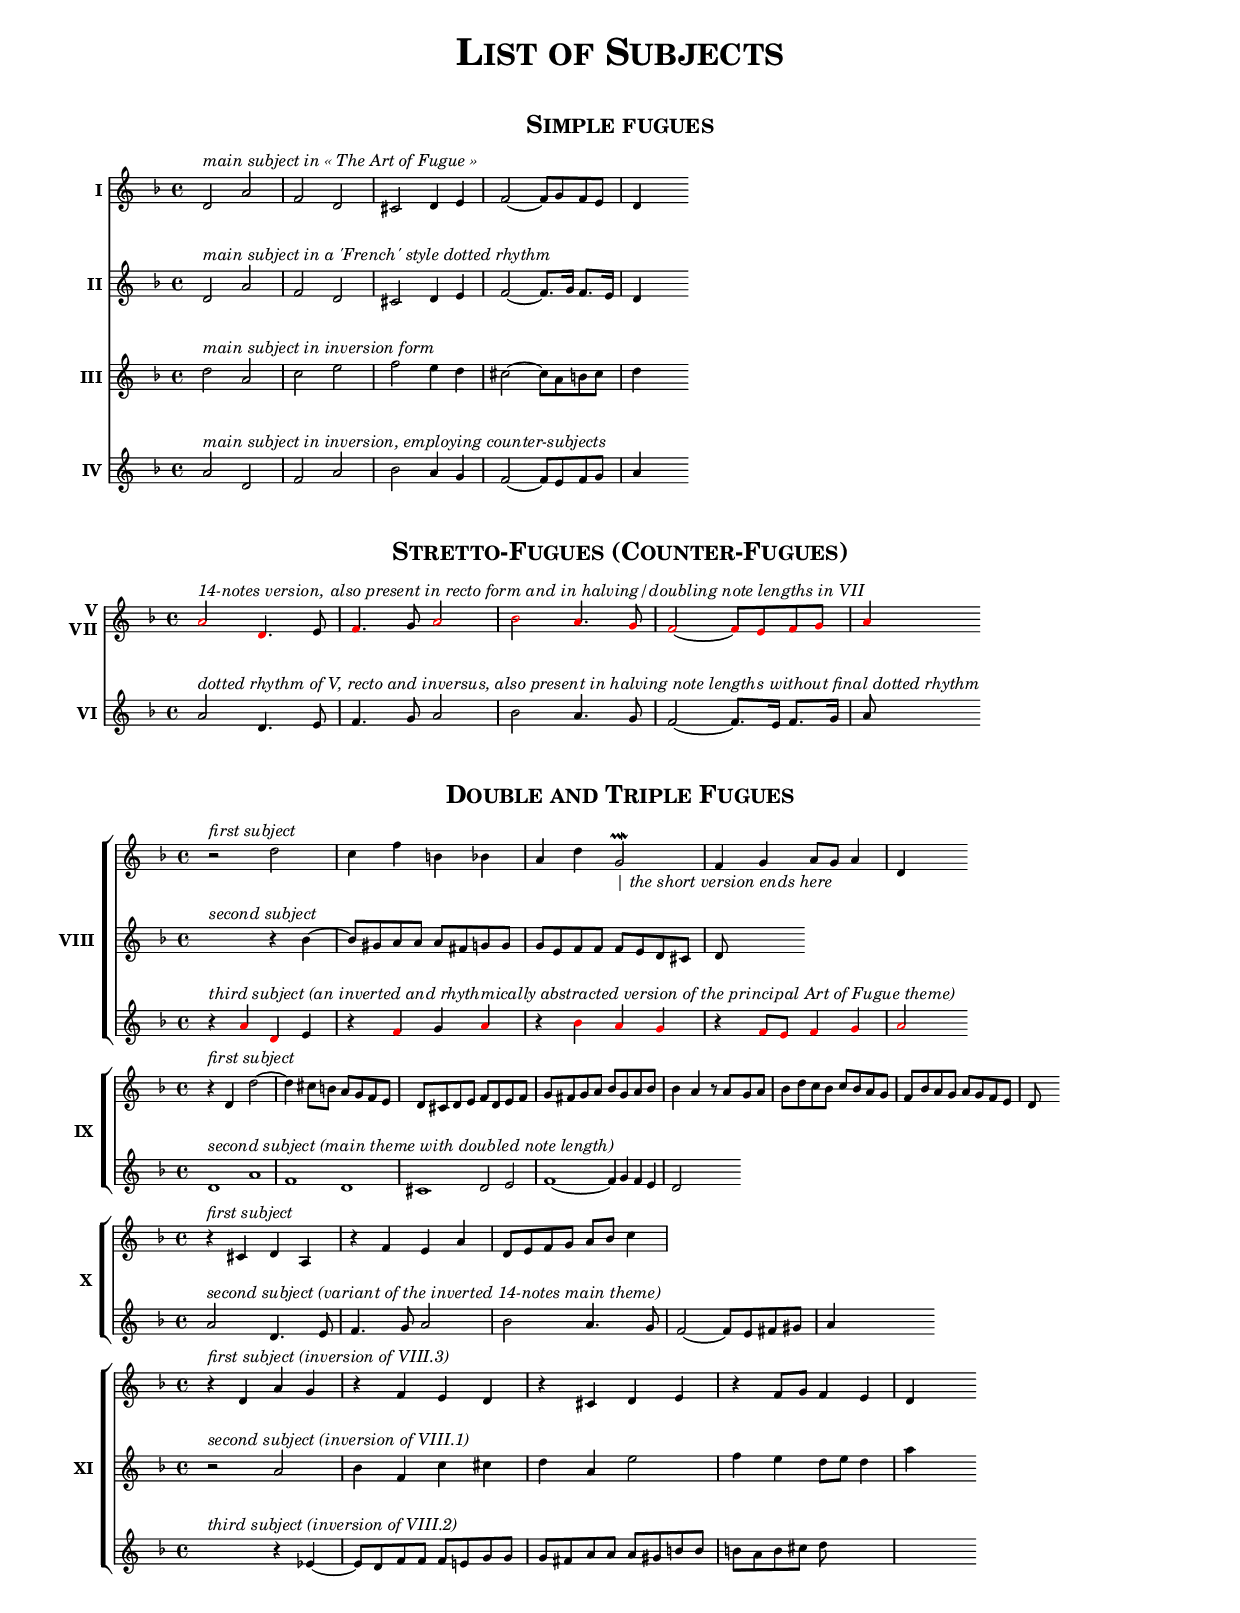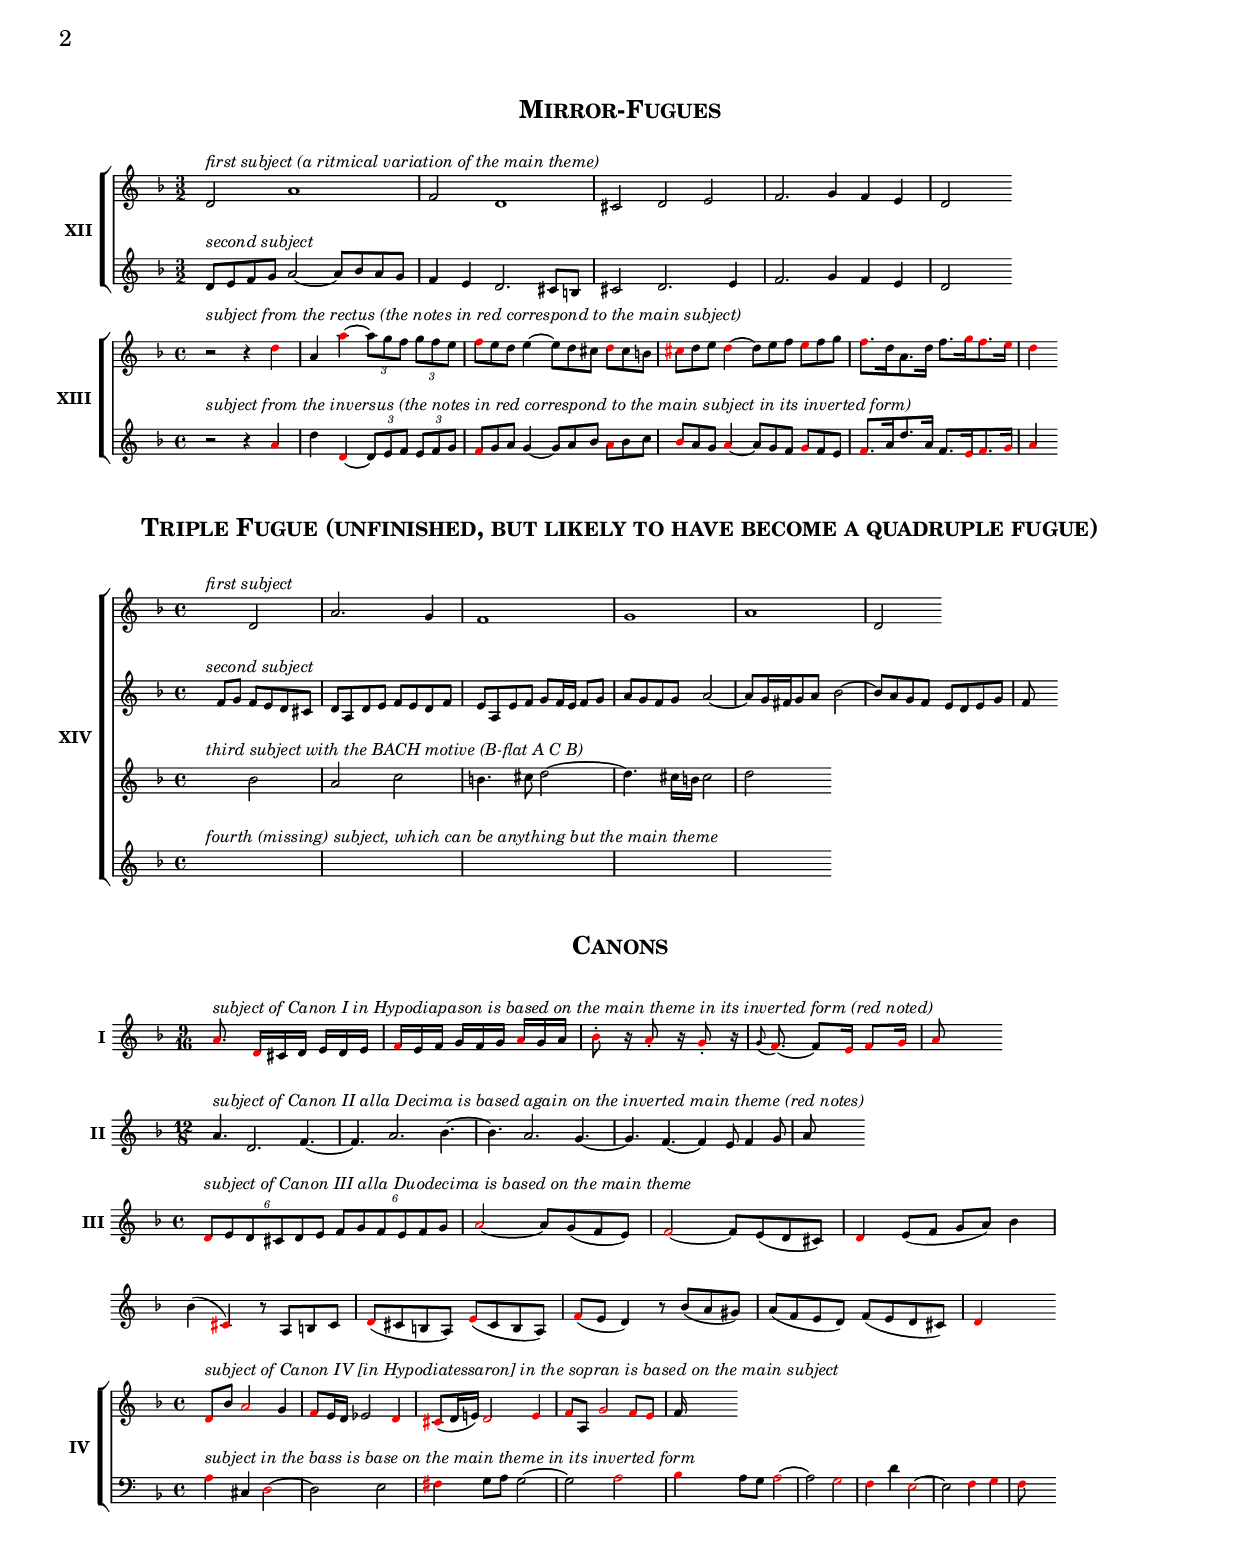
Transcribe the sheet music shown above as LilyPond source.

\include "./macros.ly"

commonSettings = {
  \time 4/4
  \key d \minor
  %\once\override Staff.TimeSignature.stencil = ##f
  \override Score.BarNumber.break-visibility = ##(#f #f #f)
  \override Staff.NoteHead.style = #'baroque
}

CommonSubjectI = {
  \commonSettings
  | d'2^\markup \abs-fontsize #8 \italic { "main subject in « The Art of Fugue »" }
    a'
  | f d | cis d4 e | f2~ f8 g f e | d4 s
}
CommonSubjectII = {
  \commonSettings
  | d'2^\markup \abs-fontsize #8 \italic { "main subject in a 'French' style dotted rhythm" }
    a'
  | f d | cis d4 e | f2~ f8. g16 f8. e16 | d4 s
}
CommonSubjectIII = {
  \commonSettings
  | d''2^\markup \abs-fontsize #8 \italic { "main subject in inversion form" }
    a
  | c e | f e4 d | cis2~ cis8 a b cis | d4 s
}
CommonSubjectIV = {
  \commonSettings
  | a'2^\markup \abs-fontsize #8 \italic { "main subject in inversion, employing counter-subjects" }
    d,
  | f a | bes a4 g | f2~ f8 e f g | a4 s
}
CommonSubjectV = {
  \commonSettings
  | \red a'2^\markup \abs-fontsize #8 \italic  {
      "14-notes version,"
      "also present in recto form and in halving/doubling note lengths in VII"
    }
    \once\override Stem.length = #6 \red d,4. e8
  | \red f4. g8 \red a2
  | \red bes \red a4. \red g8
  | \red \red f2~ \red f8 \red e \red f \red g
  | \red a4 s
}

CommonSubjectVI = {
  \commonSettings
  | a'2^\markup \abs-fontsize #8 \italic  {
      "dotted rhythm of V, recto and inversus, also present in halving note lengths"
      "without final dotted rhythm"
    }
    \once\override Stem.length = #5 d,4. e8
  | f4. g8 a2 | bes a4. g8 | f2~ f8. e16 f8. g16 | a8 s4.
}

SubjectVIIIFirst = \relative {
  \commonSettings
  | r2^\markup \abs-fontsize #8 \italic { "first subject" }
    d''
  | c4 f b, bes | a d g,2^\prallmordent_\markup \abs-fontsize #8 \italic { "| the short version ends here" }
  | f4 g a8 g a4 | d,4 s
}
SubjectVIIISecond = \relative {
  \commonSettings
  | s2^\markup \abs-fontsize #8 \italic { "second subject" }
    r4 bes'~
  | bes8 gis a a a fis g g | g e f f f e d cis | d s4.
}
SubjectVIIIThird = \relative {
  \commonSettings
  | r4^\markup \abs-fontsize #8 \italic {
      "third subject (an inverted and rhythmically abstracted version of the principal Art of Fugue theme)"
    }
    \red a' \red d, e | r \red f g \red a | r \red bes \red a \red g | r \red { f8 e f4 g | a2 } % s
}

SubjectIXFirst = {
  \commonSettings
  | r4^\markup \abs-fontsize #8 \italic {
      "first subject"
    }
    d' d'2~ | d4 cis8 b a g f e | d cis d e f d e f | g fis g a bes g a bes | bes4 a r8 a g a
  | bes d c bes c bes a g | f bes a g a g f e | d s
}
SubjectIXSecond = {
  \commonSettings
  | d'1*1/2^\markup \abs-fontsize #8 \italic {
      "second subject (main theme with doubled note length)"
    }
    a' | f d | cis d2*1/2 e | f1*1/2~ f4*1/2 g f e | d2*1/2 s1*1/2
}

SubjectXFirst = {
  \commonSettings
  | r4^\markup \abs-fontsize #8 \italic {
      "first subject"
    }
    cis' d a | r f' e a | d,8 e f g a bes c4 | % c8 bes a g fis d g4
}
SubjectXSecond = {
  \commonSettings
  | a'2^\markup \abs-fontsize #8 \italic {
      "second subject (variant of the inverted 14-notes main theme)"
    }
    d,4. e8 | f4. g8 a2 | bes a4. g8 | f2~ f8 e fis gis | a4 s2
}

SubjectXIFirst = {
  \commonSettings
  | r4^\markup \abs-fontsize #8 \italic {
      "first subject (inversion of VIII.3)"
    }
    d' a' g
  | r f e d | r cis d e | r f8 g f4 e | d4 s
}
SubjectXISecond = {
  \commonSettings
  | r2^\markup \abs-fontsize #8 \italic {
      "second subject (inversion of VIII.1)"
    }
    a'
  | bes4 f c' cis | d a e'2 | f4 e d8 e d4 | a'4 s
}
SubjectXIThird = {
  \commonSettings
  | s2^\markup \abs-fontsize #8 \italic {
      "third subject (inversion of VIII.2)"
    }
    r4 ees'~
  | ees8 d f f f e g g | g fis a a a gis b b | b a b cis d s4. | s2
}

SubjectXIIFirst = {
  \commonSettings
  | \time 3/2
    d'2^\markup \abs-fontsize #8 \italic {
      "first subject (a ritmical variation of the main theme)"
    }
    a'1
  | f2 d1 | cis2 d e | f2. g4 f e | d2 s4
}
SubjectXIISecond = {
  \commonSettings
  | \time 3/2
    d'8^\markup \abs-fontsize #8 \italic { "second subject" }
    e f g a2~ a8 bes a g | f4 e d2. cis8 b | cis2 d2. e4 | f2. g4 f e | d2 s4
}

SubjectXIIIFirst = {
  \commonSettings
  | r2^\markup \abs-fontsize #8 \italic {
      "subject from the rectus (the notes in red correspond to the main subject)"
    }
    r4 \red d'' | a \red a'~ \tuplet 3/2 { a8 g f } \tuplet 3/2 { g f e }
  | \omit TupletNumber \tuplet 3/2 { \red f e d } e4~ \tuplet 3/2 { e8 d cis } \tuplet 3/2 { \red d cis b }
  | \tuplet 3/2 { \red cis d e } \red d4~ \tuplet 3/2 { d8 e f } \tuplet 3/2 { \red e f g }
  | \red f8.[ d16 a8. d16] f8.[ \red g16 \red f8. \red e16] | \red d4
}
SubjectXIIISecond = {
  \commonSettings
  | r2^\markup \abs-fontsize #8 \italic {
      "subject from the inversus (the notes in red correspond to the main subject in its inverted form)"
    }
    r4 \red a' | d \red d,~ \tuplet 3/2 { d8 e f } \tuplet 3/2 { e f g }
  | \omit TupletNumber \tuplet 3/2 { \red f g a } g4~ \tuplet 3/2 { g8 a bes } \tuplet 3/2 { \red a bes c }
  | \tuplet 3/2 { \red bes a g } \red a4~ \tuplet 3/2 { a8 g f } \tuplet 3/2 { \red g f e }
  | \red f8.[ a16 d8. a16] f8.[ \red e16 \red f8. \red g16] | \red a4
}

SubjectXIVFirst = {
  \commonSettings
  | s2^\markup \abs-fontsize #8 \italic { "first subject" }
    d'
  | a'2. g4 | f1 | g | a | d,2 % s
}
SubjectXIVSecond = {
  \commonSettings
  | s4^\markup \abs-fontsize #8 \italic { "second subject" }
    f'8 g f e d cis
  | d a d e f e d f | e a, e' f g f16 e f8 g | a g f g a2~ | a8[ g16 fis g8 a] bes2~ | bes8 a g f e d e g
  | f s % s2.
}
SubjectXIVThird = {
  \commonSettings
  | s2^\markup \abs-fontsize #8 \italic {
      "third subject with the BACH motive (B-flat A C B)"
    }
    bes'
  | a c | b4. cis8 d2~ | d4. cis16 b  cis2 | d % s
}
SubjectXIVFourth = {
  \commonSettings
  | s1^\markup \abs-fontsize #8 \italic {
      "fourth (missing) subject, which can be anything but the main theme"
    }
  | s | s | s | s2
}

CanonI = {
  \commonSettings
  \time 9/16
  | \red a'8.^\markup \abs-fontsize #8 \italic {
      "subject of Canon I in Hypodiapason is based on the main theme in its inverted form (red noted)"
    }
    \red d,16 cis d e d e
  | \red f e f g f g \red a g a
  | \red bes8^. r16 \red a8_. r16 \red g8_. r16
  | \appoggiatura g8 \red f8.~ f8 \red e16 \red f8 \red g16
  | \red a8 s
}
CanonII = {
  \commonSettings
  \time 12/8
  | a'4.^\markup \abs-fontsize #8 \italic {
      "subject of Canon II alla Decima is based again on the inverted main theme (red notes)"
    }
    d,2. f4.~
  | f a2. bes4.~
  | bes a2. g4.~
  | g f~ f4 e8 f4 g8
  | a8 s4
}
CanonIII = {
  \commonSettings
  | \tuplet 6/4 {
      \red d'8[^\markup \abs-fontsize #8 \italic {
        "subject of Canon III alla Duodecima is based on the main theme"
      }
      e d cis d e]
    } \tuplet 6/4 { f[ g f e f g] }
  | \red a2~ a8 g( f e)
  | \red f2~ f8 e( d cis)
  | \red d4 e8( f g a) bes4
  | bes( \red  cis,) r8 a b cis
  | \red d( cis b a) \red e'( cis b a)
  | \red f'( e d4) r8 bes'( a gis)
  | a( f e d) f( e d cis)
  | \red d4 s
}
CanonIVSopran = {
  \commonSettings
  | \red d'8^\markup \abs-fontsize #8 \italic {
      "subject of Canon IV [in Hypodiatessaron] in the sopran is based on the main subject"
     }
     bes' \red a2 g4
  | \red f8 e16 d ees2 \red d4
  | \red cis8_( d16 e!) \red d2 \red e4
  | \red f8 a, \red g'2 \red f8 \red e
  | f16 s8.
}
CanonIVBass = {
  \commonSettings
  \clef bass
  | \red a4^\markup \abs-fontsize #8 \italic {
      "subject in the bass is base on the main theme in its inverted form"
    }
    cis, \red  d2~ \noBreak
  | d e \noBreak
  | \red fis4 g8 a g2~ \noBreak
  | g \red a \noBreak
  | \red bes4 a8 g \red a2~ \noBreak
  | a \red g \noBreak
  | \red f4 d' \red e,2~ \noBreak
  | e \red f4 \red g \noBreak
  | \red f8 s
}

\markup \fill-line {
  \center-column \abs-fontsize #18 \smallCaps \bold {
    \null
    "List of Subjects"
    \vspace #1
  }
}

\markup \fill-line {
  \center-column \abs-fontsize #12 \smallCaps \bold {
    \null
    "Simple fugues"
    \vspace #0.5
  }
}

\markup \line {
  \hspace #2
  \left-column {
    \score {
      <<
        \new Staff \with {
          instrumentName = \markup \abs-fontsize #8 \bold { "I " }
        } \relative \CommonSubjectI
        \new Staff \with {
          instrumentName = \markup \abs-fontsize #8 \bold { "II " }
        } \relative \CommonSubjectII
        \new Staff \with {
          instrumentName = \markup \abs-fontsize #8 \bold { "III " }
        } \relative \CommonSubjectIII
        \new Staff \with {
          instrumentName = \markup \abs-fontsize #8 \bold { "IV " }
        } \relative \CommonSubjectIV
      >>
      \layout {
        %\context {
        %  \Score
        %  proportionalNotationDuration = #(ly:make-moment 1)
        %}
        indent = #0
        line-width = #160
        #(layout-set-staff-size 12)
      }
    }
  }
}

\markup \fill-line {
  \center-column \abs-fontsize #12 \smallCaps \bold {
    \null\null
    "Stretto-Fugues (Counter-Fugues)"
    \vspace #0.5
  }
}

\markup \line {
  \hspace #1
  \left-column {
    \score {
      <<
        \new Staff \with {
          instrumentName = \markup \abs-fontsize #8 \bold {
            \right-column { "V " \raise #1.8 \line { "VII " } }
          }
        } \relative \CommonSubjectV
        % Contrapunctus VI
        \new Staff \with {
          instrumentName = \markup \abs-fontsize #8 \bold { "VI " }
        } \relative \CommonSubjectVI
      >>
      \layout {
        %\context {
        %  \Score
        %  proportionalNotationDuration = #(ly:make-moment 1)
        %}
        indent = #0
        line-width = #160
        #(layout-set-staff-size 12)
      }
    }
  }
}

\markup \fill-line {
  \center-column \abs-fontsize #12 \smallCaps \bold {
    \null\null
    "Double and Triple Fugues"
    \vspace #0.5
  }
}

% Contrapunctus VIII
\markup \line {
  \left-column {
    \score {
      <<
        \new ChoirStaff \with {
          instrumentName = \markup \abs-fontsize #8 \bold { "VIII " }
          \override StaffGrouper.staff-staff-spacing = #'(
                      (basic-distance . 0)
                      (padding . 2))
          }
        <<
        \new Staff {
          \new Voice = "subjectviii1" \relative \SubjectVIIIFirst
        }
        \new Staff {
          \new Voice = "subjectviii2" \relative \SubjectVIIISecond
        }
        \new Staff {
          \new Voice = "subjectviii3" \relative \SubjectVIIIThird
        }
        >>
      >>
      \layout {
        %\context {
        %  \Score
        %  proportionalNotationDuration = #(ly:make-moment 1)
        %}
        indent = #0
        line-width = #160
        #(layout-set-staff-size 12)
      }
    }
  }
}

% Contrapunctus IX
\markup \line {
  \hspace #1.4
  \left-column {
    \score {
      <<
        \new ChoirStaff \with {
          instrumentName = \markup \abs-fontsize #8 \bold { "IX " }
          \override StaffGrouper.staff-staff-spacing = #'(
                      (basic-distance . 0)
                      (padding . 2))
          }
        <<
        \new Staff {
          \new Voice = "subjectix1" \relative \SubjectIXFirst
        }
        \new Staff {
          \new Voice = "subjectix2" \relative \SubjectIXSecond
        }
        >>
      >>
      \layout {
        %\context {
        %  \Score
        %  proportionalNotationDuration = #(ly:make-moment 1)
        %}
        indent = #0
        line-width = #160
        #(layout-set-staff-size 12)
      }
    }
  }
}

% Contrapunctus X
\markup \line {
  \hspace #2.0
  \left-column {
    \score {
      <<
        \new ChoirStaff \with {
          instrumentName = \markup \abs-fontsize #8 \bold { "X " }
          \override StaffGrouper.staff-staff-spacing = #'(
                      (basic-distance . 0)
                      (padding . 2))
          }
        <<
        \new Staff {
          \new Voice = "subjectix1" \relative \SubjectXFirst
        }
        \new Staff {
          \new Voice = "subjectix2" \relative \SubjectXSecond
        }
        >>
      >>
      \layout {
        %\context {
        %  \Score
        %  proportionalNotationDuration = #(ly:make-moment 1)
        %}
        indent = #0
        line-width = #160
        #(layout-set-staff-size 12)
      }
    }
  }
}

% Contrapunctus XI
\markup \line {
  \hspace #1.4
  \left-column {
    \score {
      <<
        \new ChoirStaff \with {
          instrumentName = \markup \abs-fontsize #8 \bold { "XI " }
          \override StaffGrouper.staff-staff-spacing = #'(
                      (basic-distance . 0)
                      (padding . 2))
          }
        <<
        \new Staff {
          \new Voice = "subjectxi1" \relative \SubjectXIFirst
        }
        \new Staff {
          \new Voice = "subjectxi2" \relative \SubjectXISecond
        }
        \new Staff {
          \new Voice = "subjectxi3" \relative \SubjectXIThird
        }
        >>
      >>
      \layout {
        %\context {
        %  \Score
        %  proportionalNotationDuration = #(ly:make-moment 1)
        %}
        indent = #0
        line-width = #160
        #(layout-set-staff-size 12)
      }
    }
  }
}

\pageBreak

\markup \fill-line {
  \center-column \abs-fontsize #12 \smallCaps \bold {
    \null\null
    "Mirror-Fugues"
    \vspace #1
  }
}

% Contrapunctus XII
\markup \line {
  \hspace #0.6
  \left-column {
    \score {
      <<
        \new ChoirStaff \with {
          instrumentName = \markup \abs-fontsize #8 \bold { "XII " }
          \override StaffGrouper.staff-staff-spacing = #'(
                      (basic-distance . 0)
                      (padding . 2))
          }
        <<
        \new Staff {
          \new Voice = "subjectxii1" \relative \SubjectXIIFirst
        }
        \new Staff {
          \new Voice = "subjectxii2" \relative \SubjectXIISecond
        }
        >>
      >>
      \layout {
        %\context {
        %  \Score
        %  proportionalNotationDuration = #(ly:make-moment 1)
        %}
        indent = #0
        line-width = #160
        #(layout-set-staff-size 12)
      }
    }
  }
}

% Contrapunctus XIII
\markup \line {
  \hspace #-0.2
  \left-column {
    \score {
      <<
        \new ChoirStaff \with {
          instrumentName = \markup \abs-fontsize #8 \bold { "XIII " }
          \override StaffGrouper.staff-staff-spacing = #'(
                      (basic-distance . 0)
                      (padding . 2))
          }
        <<
        \new Staff {
          \new Voice = "subjectxiii1" \relative \SubjectXIIIFirst
        }
        \new Staff {
          \new Voice = "subjectxiii2" \relative \SubjectXIIISecond
        }
        >>
      >>
      \layout {
        %\context {
        %  \Score
        %  proportionalNotationDuration = #(ly:make-moment 1)
        %}
        indent = #0
        line-width = #160
        #(layout-set-staff-size 12)
      }
    }
  }
}

\markup \fill-line {
  \center-column \abs-fontsize #12 \smallCaps \bold {
    \null\null
    "Triple Fugue (unfinished, but likely to have become a quadruple fugue)"
    \vspace #1
  }
}

% Contrapunctus XIV
\markup \line {
  \hspace #0
  \left-column {
    \score {
      <<
        \new ChoirStaff \with {
          instrumentName = \markup \abs-fontsize #8 \bold { "XIV " }
          \override StaffGrouper.staff-staff-spacing = #'(
                      (basic-distance . 0)
                      (padding . 2))
          }
        <<
        \new Staff {
          \new Voice = "subjectxiv1" \relative \SubjectXIVFirst
        }
        \new Staff {
          \new Voice = "subjectxiv2" \relative \SubjectXIVSecond
        }
        \new Staff {
          \new Voice = "subjectxiv3" \relative \SubjectXIVThird
        }
        \new Staff {
          \new Voice = "subjectxiv4" \relative \SubjectXIVFourth
        }
        >>
      >>
      \layout {
        %\context {
        %  \Score
        %  proportionalNotationDuration = #(ly:make-moment 1)
        %}
        indent = #0
        line-width = #160
        #(layout-set-staff-size 12)
      }
    }
  }
  \vspace #3
}

\markup \fill-line {
  \center-column \abs-fontsize #12 \smallCaps \bold {
    \null\null
    "Canons"
    \vspace #0.5
  }
}

\markup \line {
  \hspace #3.8
  \left-column {
    \score {
      <<
        \new Staff \with {
          instrumentName = \markup \abs-fontsize #8 \bold { "I " }
        } \relative \CanonI
      >>
      \layout {
        indent = #0
        line-width = #160
        #(layout-set-staff-size 12)
      }
    }
  }
  \vspace #2
}

\markup \line {
  \hspace #3
  \left-column {
    \score {
      <<
        \new Staff \with {
          instrumentName = \markup \abs-fontsize #8 \bold { "II " }
        } \relative \CanonII
      >>
      \layout {
        indent = #0
        line-width = #160
        #(layout-set-staff-size 12)
      }
    }
  }
  \vspace #2
}

\markup \line {
  \hspace #2.2
  \left-column {
    \score {
      <<
        \new Staff \with {
          instrumentName = \markup \abs-fontsize #8 \bold { "III " }
        } \relative \CanonIII
      >>
      \layout {
        indent = #0
        line-width = #160
        #(layout-set-staff-size 12)
      }
    }
  }
  \vspace #2
}

\markup \line {
  \hspace #1
  \left-column {
    \vspace #0.5
    \score {
      <<
        \new ChoirStaff \with {
          instrumentName = \markup \abs-fontsize #8 \bold { "IV " }
          \override StaffGrouper.staff-staff-spacing = #'(
                      (basic-distance . 0)
                      (padding . 2))
          }
        <<
        \new Staff {
          \new Voice = "canonivsopran" \relative \CanonIVSopran
        }
        \new Staff {
          \new Voice = "canonivbass" \relative \CanonIVBass
        }
        >>
      >>
      \layout {
        indent = #0
        line-width = #160
        #(layout-set-staff-size 12)
      }
    }
  }
}
